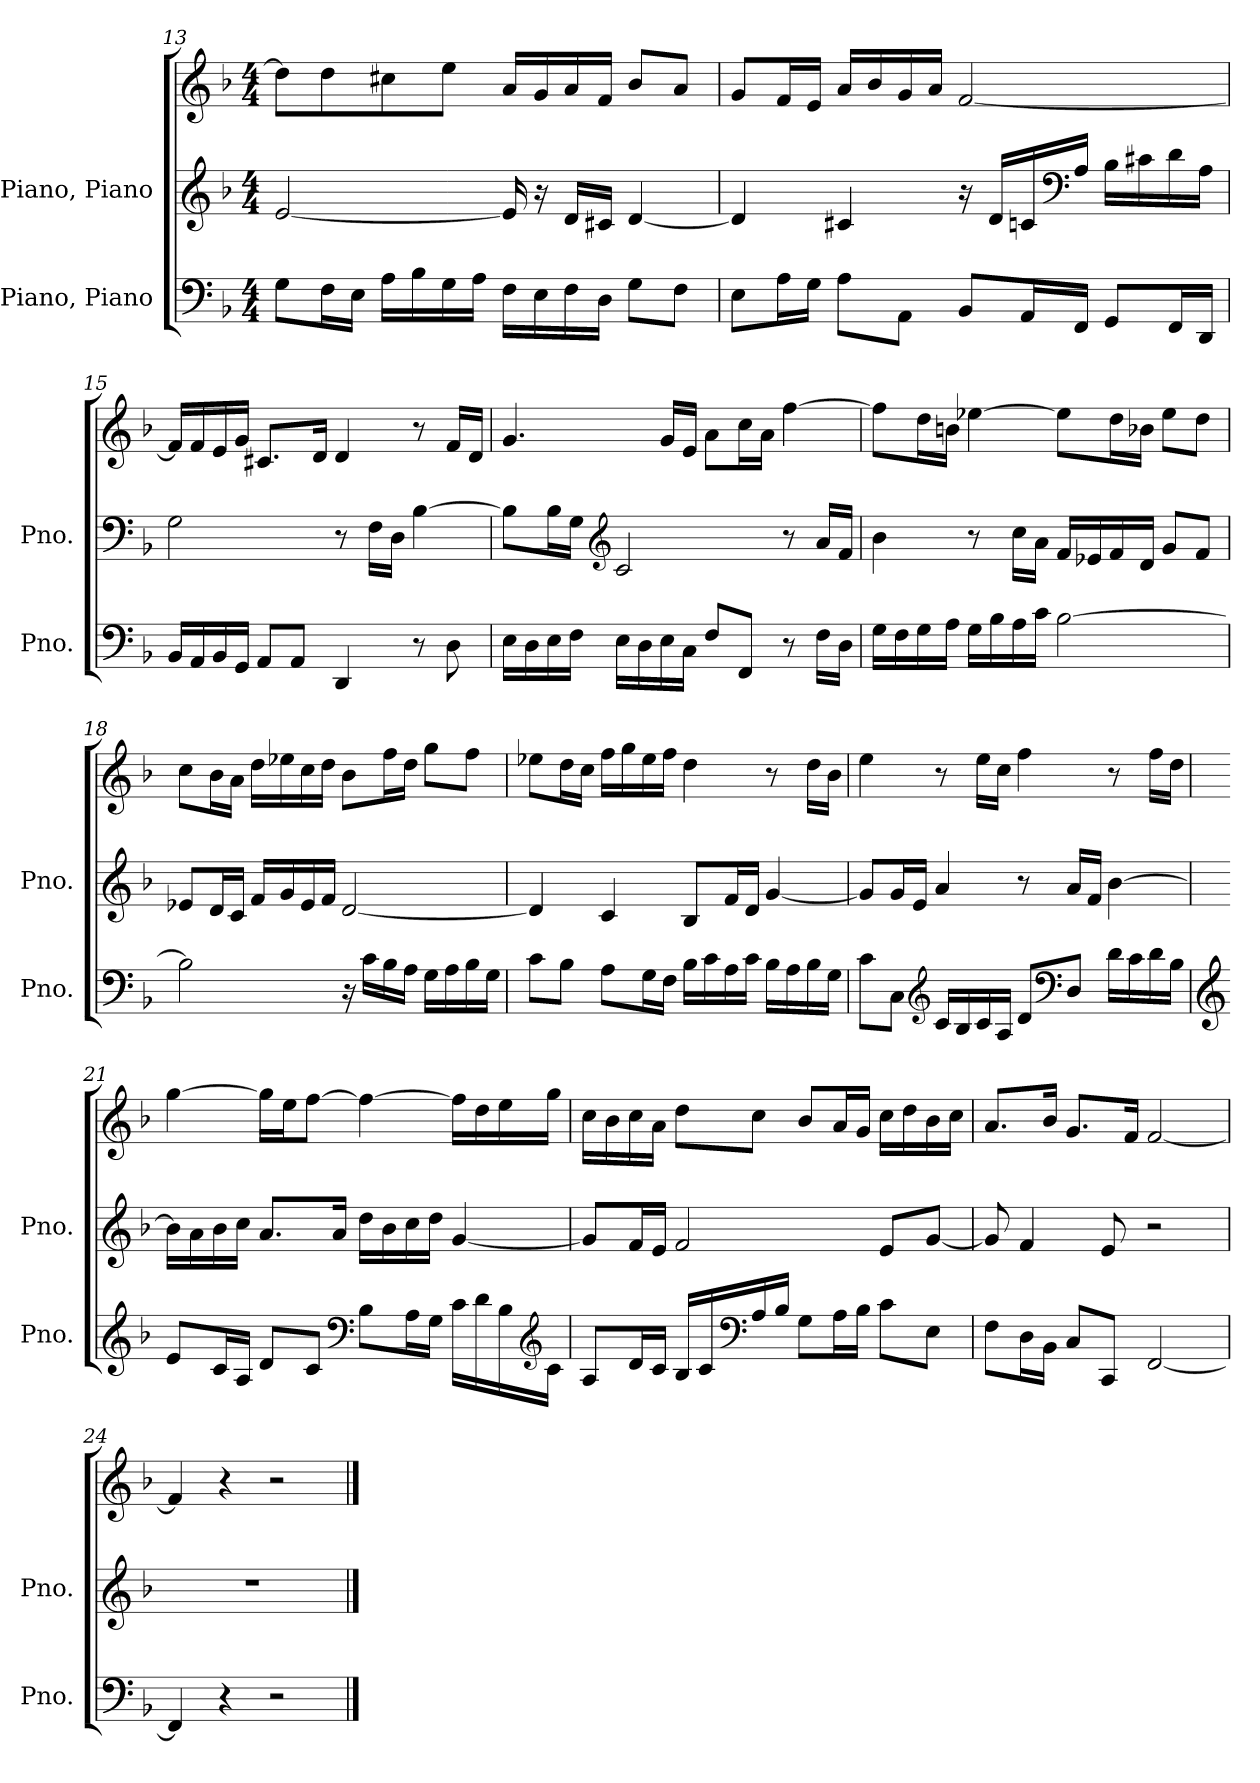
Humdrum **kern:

**kern	**kern	**kern
*part2	*part1	*part1
*staff3	*staff2	*staff1
*I"Piano, Piano	*I"Piano, Piano	*
*I'Pno.	*I'Pno.	*
!!LO:LB:g=z
*clefF4	*clefG2	*clefG2
*k[b-]	*k[b-]	*k[b-]
*M4/4	*M4/4	*M4/4
=13	=13	=13
8G\L	[2e/	8dd\L]
16F\L	.	8dd\
16E\JJ	.	.
16A\LL	.	8cc#X\
16B-\	.	.
16G\	.	8ee\J
16A\JJ	.	.
16F\LL	16e/]	16a/LL
16E\	16r	16g/
16F\	16d/LL	16a/
16D\JJ	16c#X/JJ	16f/JJ
8G\L	[4d/	8b-/L
8F\J	.	8a/J
=14	=14	=14
8E\L	4d/]	8g/L
16A\L	.	16f/L
16G\JJ	.	16e/JJ
8A\L	4c#X/	16a/LL
.	.	16b-/
8AA\J	.	16g/
.	.	16a/JJ
8BB-/L	16r	[2f/
.	16d/LL	.
16AA/L	16cn/	.
*	*clefF4	*
16FF/JJ	16A/JJ	.
8GG/L	16B-\LL	.
.	16c#X\	.
16FF/L	16d\	.
16DD/JJ	16A\JJ	.
!!LO:LB:g=z
=15	=15	=15
16BB-/LL	2G\	16f/LL]
16AA/	.	16f/
16BB-/	.	16e/
16GG/JJ	.	16g/JJ
8AA/L	.	8.c#X/L
8AA/J	.	.
.	.	16d/Jk
4DD/	8r	4d/
.	16F\LL	.
.	16D\JJ	.
8r	[4B-\	8r
8D\	.	16f/LL
.	.	16d/JJ
=16	=16	=16
16E\LL	8B-\L]	4.g/
16D\	.	.
16E\	16B-\L	.
16F\JJ	16G\JJ	.
*	*clefG2	*
16E\LL	2c/	.
16D\	.	.
16E\	.	16g/LL
16C\JJ	.	16e/JJ
8F/L	.	8a\L
8FF/J	.	16cc\L
.	.	16a\JJ
8r	8r	[4ff\
16F\LL	16a/LL	.
16D\JJ	16f/JJ	.
!!LO:PB:g=z
=17	=17	=17
16G\LL	4b-\	8ff\L]
16F\	.	.
16G\	.	16dd\L
16A\JJ	.	16bn\JJ
16G\LL	8r	[4ee-X\
16B-\	.	.
16A\	16cc\LL	.
16c\JJ	16a\JJ	.
[2B-\	16f/LL	8ee-\L]
.	16e-X/	.
.	16f/	16dd\L
.	16d/JJ	16b-X\JJ
.	8g/L	8ee-\L
.	8f/J	8dd\J
=18	=18	=18
2B-\]	8e-X/L	8cc\L
.	16d/L	16b-\L
.	16c/JJ	16a\JJ
.	16f/LL	16dd\LL
.	16g/	16ee-X\
.	16e-/	16cc\
.	16f/JJ	16dd\JJ
16r	[2d/	8b-\L
16c\LL	.	.
16B-\	.	16ff\L
16A\JJ	.	16dd\JJ
16G\LL	.	8gg\L
16A\	.	.
16B-\	.	8ff\J
16G\JJ	.	.
!!LO:LB:g=z
=19	=19	=19
8c\L	4d/]	8ee-X\L
8B-\J	.	16dd\L
.	.	16cc\JJ
8A\L	4c/	16ff\LL
.	.	16gg\
16G\L	.	16ee-\
16F\JJ	.	16ff\JJ
16B-\LL	8B-/L	4dd\
16c\	.	.
16A\	16f/L	.
16c\JJ	16d/JJ	.
16B-\LL	[4g/	8r
16A\	.	.
16B-\	.	16dd\LL
16G\JJ	.	16b-\JJ
=20	=20	=20
8c\L	8g/L]	4ee\
8C\J	16g/L	.
.	16e/JJ	.
*clefG2	*	*
16c/LL	4a/	8r
16B-/	.	.
16c/	.	16ee\LL
16A/JJ	.	16cc\JJ
8d/L	8r	4ff\
*clefF4	*	*
8D/J	16a/LL	.
.	16f/JJ	.
16d\LL	[4b-\	8r
16c\	.	.
16d\	.	16ff\LL
16B-\JJ	.	16dd\JJ
!!LO:LB:g=z
=21	=21	=21
*clefG2	*	*
8e/L	16b-\LL]	[4gg\
.	16a\	.
16c/L	16b-\	.
16A/JJ	16cc\JJ	.
8d/L	8.a/L	16gg\LL]
.	.	16ee\J
8c/J	.	[8ff\J
.	16a/Jk	.
*clefF4	*	*
8B-\L	16dd\LL	4ff\_
.	16b-\	.
16A\L	16cc\	.
16G\JJ	16dd\JJ	.
16c\LL	[4g/	16ff\LL]
16d\	.	16dd\
16B-\	.	16ee\
*clefG2	*	*
16c\JJ	.	16gg\JJ
=22	=22	=22
8A/L	8g/L]	16cc\LL
.	.	16b-\
16d/L	16f/L	16cc\
16c/JJ	16e/JJ	16a\JJ
16B-/LL	2f/	8dd\L
16c/	.	.
*clefF4	*	*
16A/	.	8cc\J
16B-/JJ	.	.
8G\L	.	8b-/L
16A\L	.	16a/L
16B-\JJ	.	16g/JJ
8c\L	8e/L	16cc\LL
.	.	16dd\
8E\J	[8g/J	16b-\
.	.	16cc\JJ
!!LO:LB:g=z
=23	=23	=23
8F\L	8g/]	8.a/L
16D\L	4f/	.
16BB-\JJ	.	16b-/Jk
8C/L	.	8.g/L
8CC/J	8e/	.
.	.	16f/Jk
[2FF/	2r	[2f/
=24	=24	=24
4FF/]	1r	4f/]
4r	.	4r
2r	.	2r
==	==	==
*-	*-	*-
